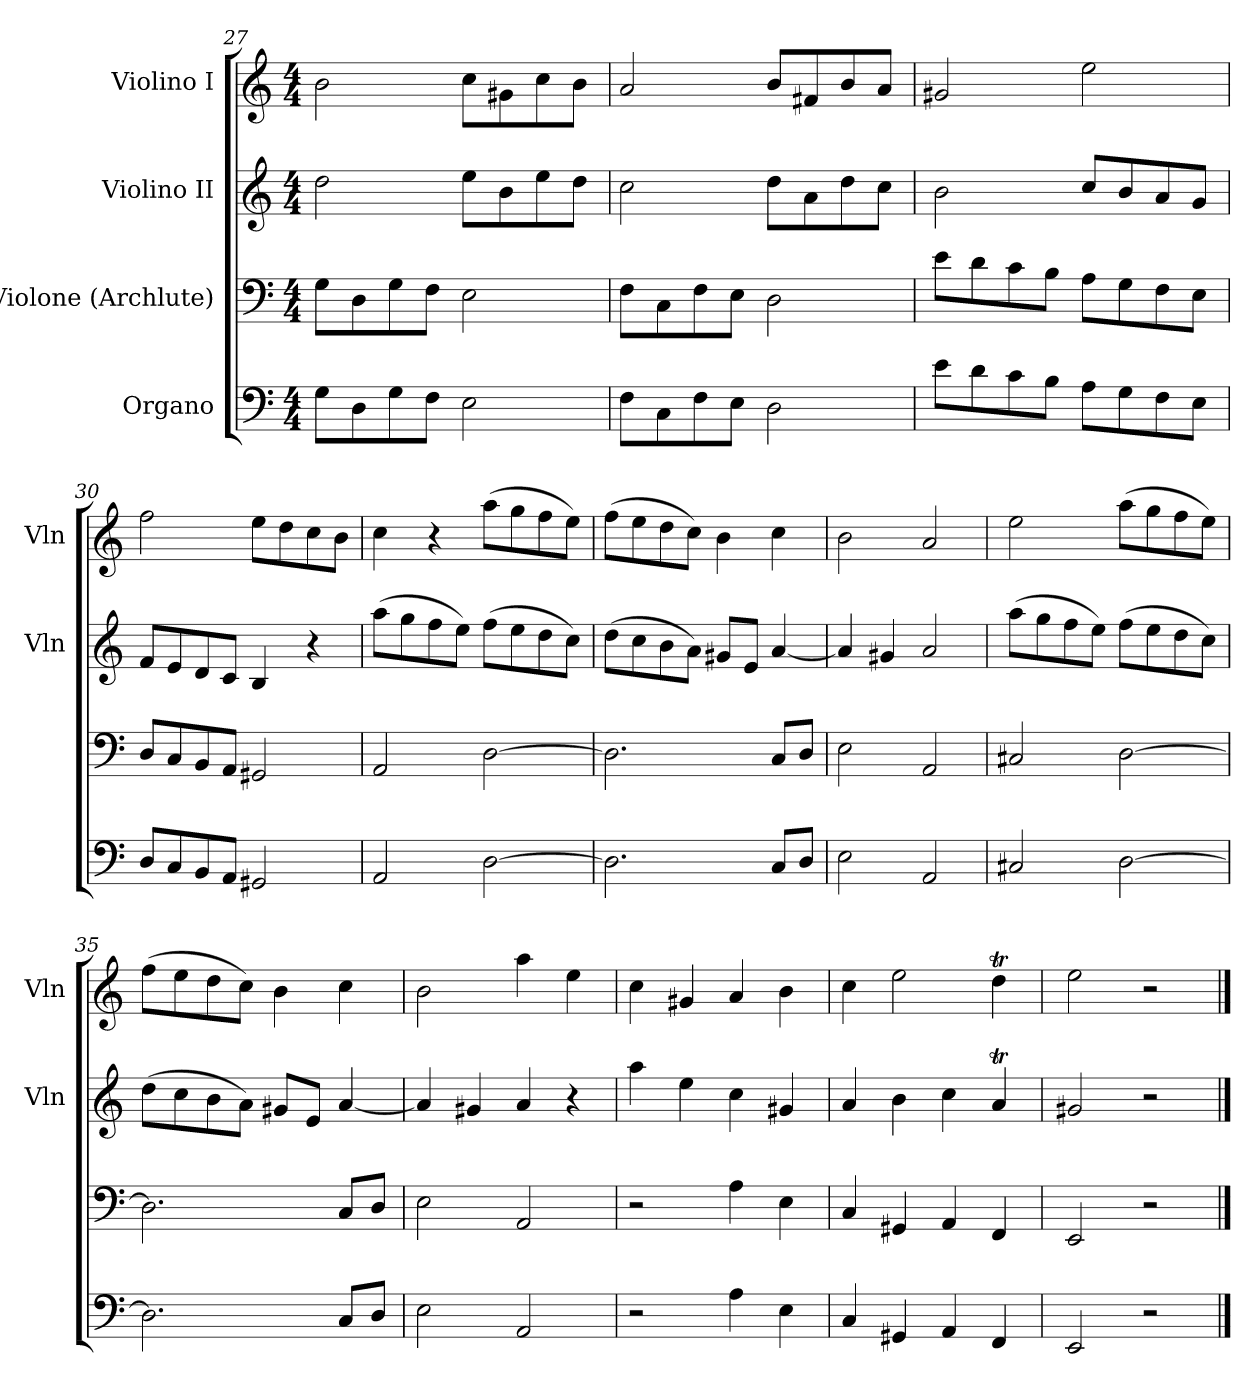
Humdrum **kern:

**kern	**kern	**kern	**kern
*part4	*part3	*part2	*part1
*staff4	*staff3	*staff2	*staff1
*I"Organo	*I"Violone (Archlute)	*I"Violino II	*I"Violino I
*	*	*I'Vln	*I'Vln
*clefF4	*clefF4	*clefG2	*clefG2
*k[]	*k[]	*k[]	*k[]
*a:	*a:	*a:	*a:
*M4/4	*M4/4	*M4/4	*M4/4
=27	=27	=27	=27
8G\L	8G\L	2dd\	2b\
8D\	8D\	.	.
8G\	8G\	.	.
8F\J	8F\J	.	.
2E\	2E\	8ee\L	8cc\L
.	.	8b\	8g#X\
.	.	8ee\	8cc\
.	.	8dd\J	8b\J
=28	=28	=28	=28
8F\L	8F\L	2cc\	2a/
8C\	8C\	.	.
8F\	8F\	.	.
8E\J	8E\J	.	.
2D\	2D\	8dd\L	8b/L
.	.	8a\	8f#X/
.	.	8dd\	8b/
.	.	8cc\J	8a/J
=29	=29	=29	=29
8e\L	8e\L	2b\	2g#X/
8d\	8d\	.	.
8c\	8c\	.	.
8B\J	8B\J	.	.
8A\L	8A\L	8cc/L	2ee\
8G\	8G\	8b/	.
8F\	8F\	8a/	.
8E\J	8E\J	8g/J	.
=30	=30	=30	=30
8D/L	8D/L	8f/L	2ff\
8C/	8C/	8e/	.
8BB/	8BB/	8d/	.
8AA/J	8AA/J	8c/J	.
2GG#X/	2GG#X/	4B/	8ee\L
.	.	.	8dd\
.	.	4r	8cc\
.	.	.	8b\J
=31	=31	=31	=31
2AA/	2AA/	(8aa\L	4cc\
.	.	8gg\	.
.	.	8ff\	4r
.	.	8ee\J)	.
[2D\	[2D\	(8ff\L	(8aa\L
.	.	8ee\	8gg\
.	.	8dd\	8ff\
.	.	8cc\J)	8ee\J)
=32	=32	=32	=32
2.D\]	2.D\]	(8dd\L	(8ff\L
.	.	8cc\	8ee\
.	.	8b\	8dd\
.	.	8a\J)	8cc\J)
.	.	8g#X/L	4b\
.	.	8e/J	.
8C/L	8C/L	[4a/	4cc\
8D/J	8D/J	.	.
=33	=33	=33	=33
2E\	2E\	4a/]	2b\
.	.	4g#X/	.
2AA/	2AA/	2a/	2a/
=34	=34	=34	=34
2C#X/	2C#X/	(8aa\L	2ee\
.	.	8gg\	.
.	.	8ff\	.
.	.	8ee\J)	.
[2D\	[2D\	(8ff\L	(8aa\L
.	.	8ee\	8gg\
.	.	8dd\	8ff\
.	.	8cc\J)	8ee\J)
=35	=35	=35	=35
2.D\]	2.D\]	(8dd\L	(8ff\L
.	.	8cc\	8ee\
.	.	8b\	8dd\
.	.	8a\J)	8cc\J)
.	.	8g#X/L	4b\
.	.	8e/J	.
8C/L	8C/L	[4a/	4cc\
8D/J	8D/J	.	.
=36	=36	=36	=36
2E\	2E\	4a/]	2b\
.	.	4g#X/	.
2AA/	2AA/	4a/	4aa\
.	.	4r	4ee\
=37	=37	=37	=37
2r	2r	4aa\	4cc\
.	.	4ee\	4g#X/
4A\	4A\	4cc\	4a/
4E\	4E\	4g#X/	4b\
=38	=38	=38	=38
4C/	4C/	4a/	4cc\
*	*	*	*MM70
4GG#X/	4GG#X/	4b\	2ee\
4AA/	4AA/	4cc\	.
4FF/	4FF/	4aT/	4ddT\
=39	=39	=39	=39
2EE/	2EE/	2g#X/	2ee\
2r	2r	2r	2r
==	==	==	==
*-	*-	*-	*-
